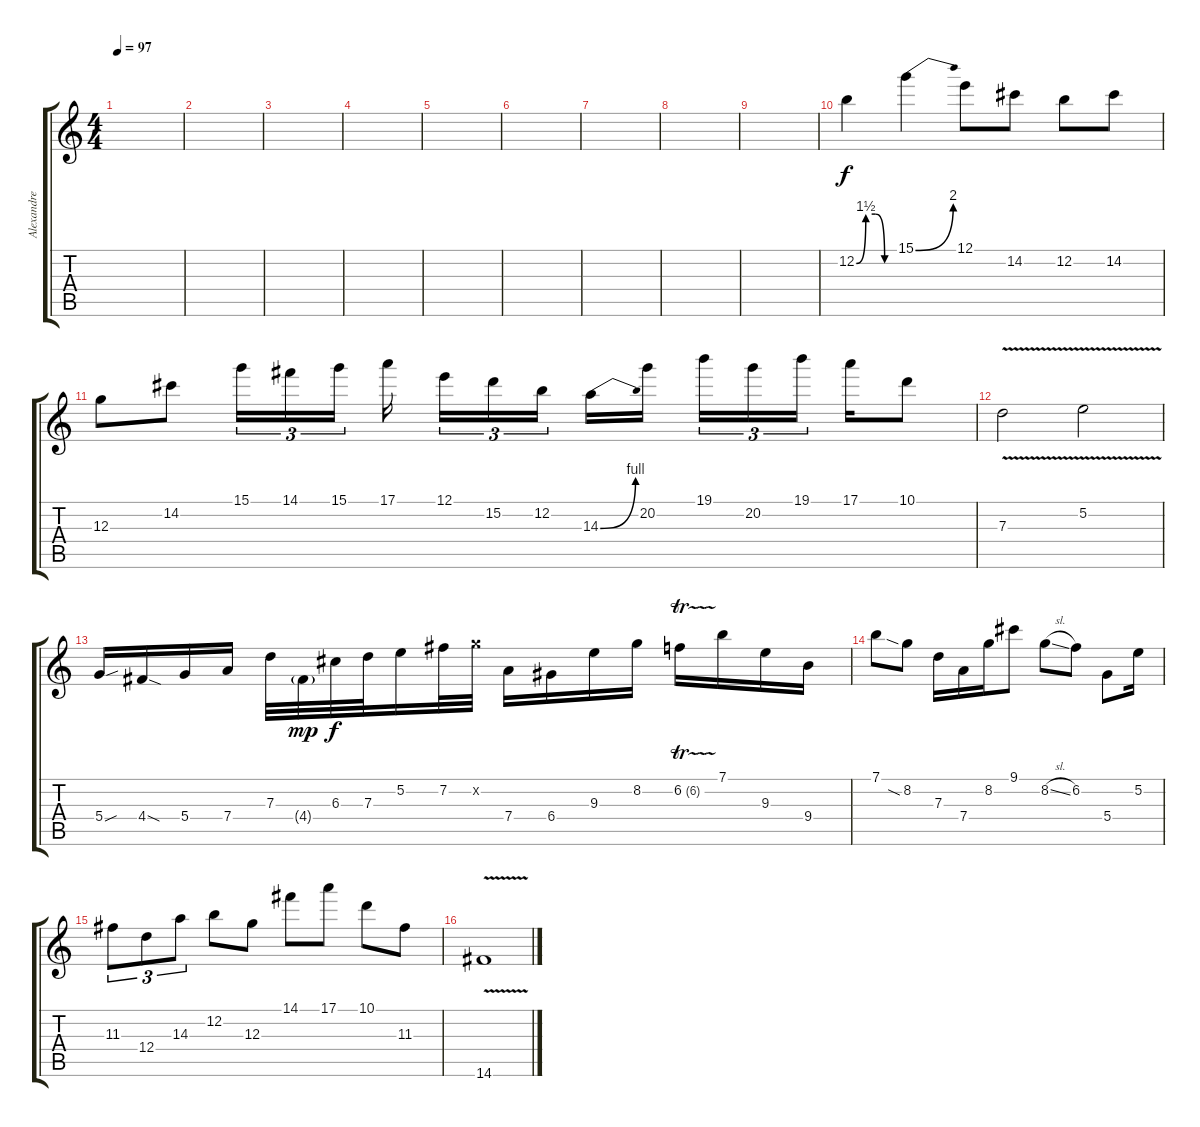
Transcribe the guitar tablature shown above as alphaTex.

\track ("Alexandre Belchior" "Alexandre ") {instrument distortionguitar}
\staff {score tabs}
\tuning (E4 B3 G3 D3 A2 E2) {hide}
\ts (4 4)
\tempo 97
\clef g2
\ks c
|
|
|
|
|
|
|
|
|
12.2{be (custom 0 0 15 6 30 6 45 0 60 0)}.4 15.1{be (bend 0 0 60 8)}.4 12.1.8 14.2.8 12.2.8 14.2.8 |
12.3.8 14.2.8 15.1.16{tu (3 2)} 14.1.16{tu (3 2)} 15.1.16{tu (3 2)} 17.1.16 12.1.16{tu (3 2)} 15.2.16{tu (3 2)} 12.2.16{tu (3 2)} 14.3{be (bend 0 0 60 4)}.16 20.2.16 19.1.16{tu (3 2)} 20.2.16{tu (3 2)} 19.1.16{tu (3 2)} 17.1.16 10.1.8 |
7.3{v}.2 5.2{v}.2 |
5.4{sou}.16 4.4{sod}.16 5.4.16 7.4.16 7.3.32 4.4{g}.32{dy mp} 6.3.32{dy f} 7.3.32 5.2.16 7.2.32 8.2{x}.32 7.4.16 6.4.16 9.3.16 8.2.16 6.2{tr (6 16)}.16 7.1.16 9.3.16 9.4.16 |
7.1.8 8.2{sia}.8 7.3.16 7.4.16 8.2.16 9.1.8 8.2{sl}.8 6.2.8 5.4.8 5.2.16 |
11.3.8{tu (3 2)} 12.4.8{tu (3 2)} 14.3.8{tu (3 2)} 12.2.8 12.3.8 14.1.8 17.1.8 10.1.8 11.3.8 |
14.6{v}.1
